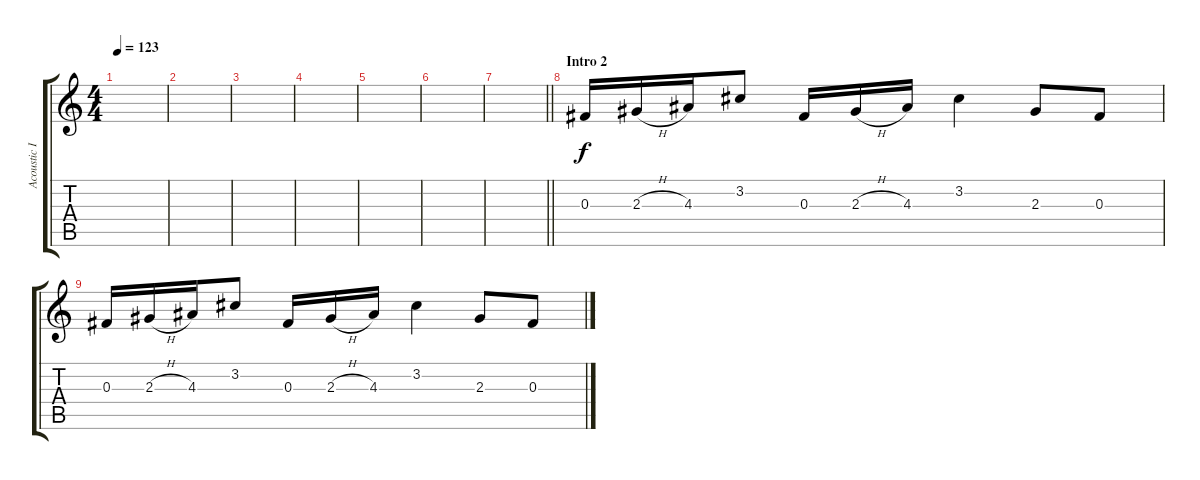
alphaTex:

\track ("Acoustic Intro" "Acoustic I") {instrument acousticguitarsteel}
\staff {score tabs}
\tuning (Eb4 Bb3 Gb3 Db3 Ab2 Eb2) {hide}
\ts (4 4)
\tempo 123
\clef g2
\ks c
|
|
|
|
|
|
\barLineRight lightlight
|
\section ("" "Intro 2")
0.3.16 2.3{h}.16 4.3.16 3.2.8 0.3.16 2.3{h}.16 4.3.16 3.2.4 2.3.8 0.3.8 |
0.3.16 2.3{h}.16 4.3.16 3.2.8 0.3.16 2.3{h}.16 4.3.16 3.2.4 2.3.8 0.3.8
